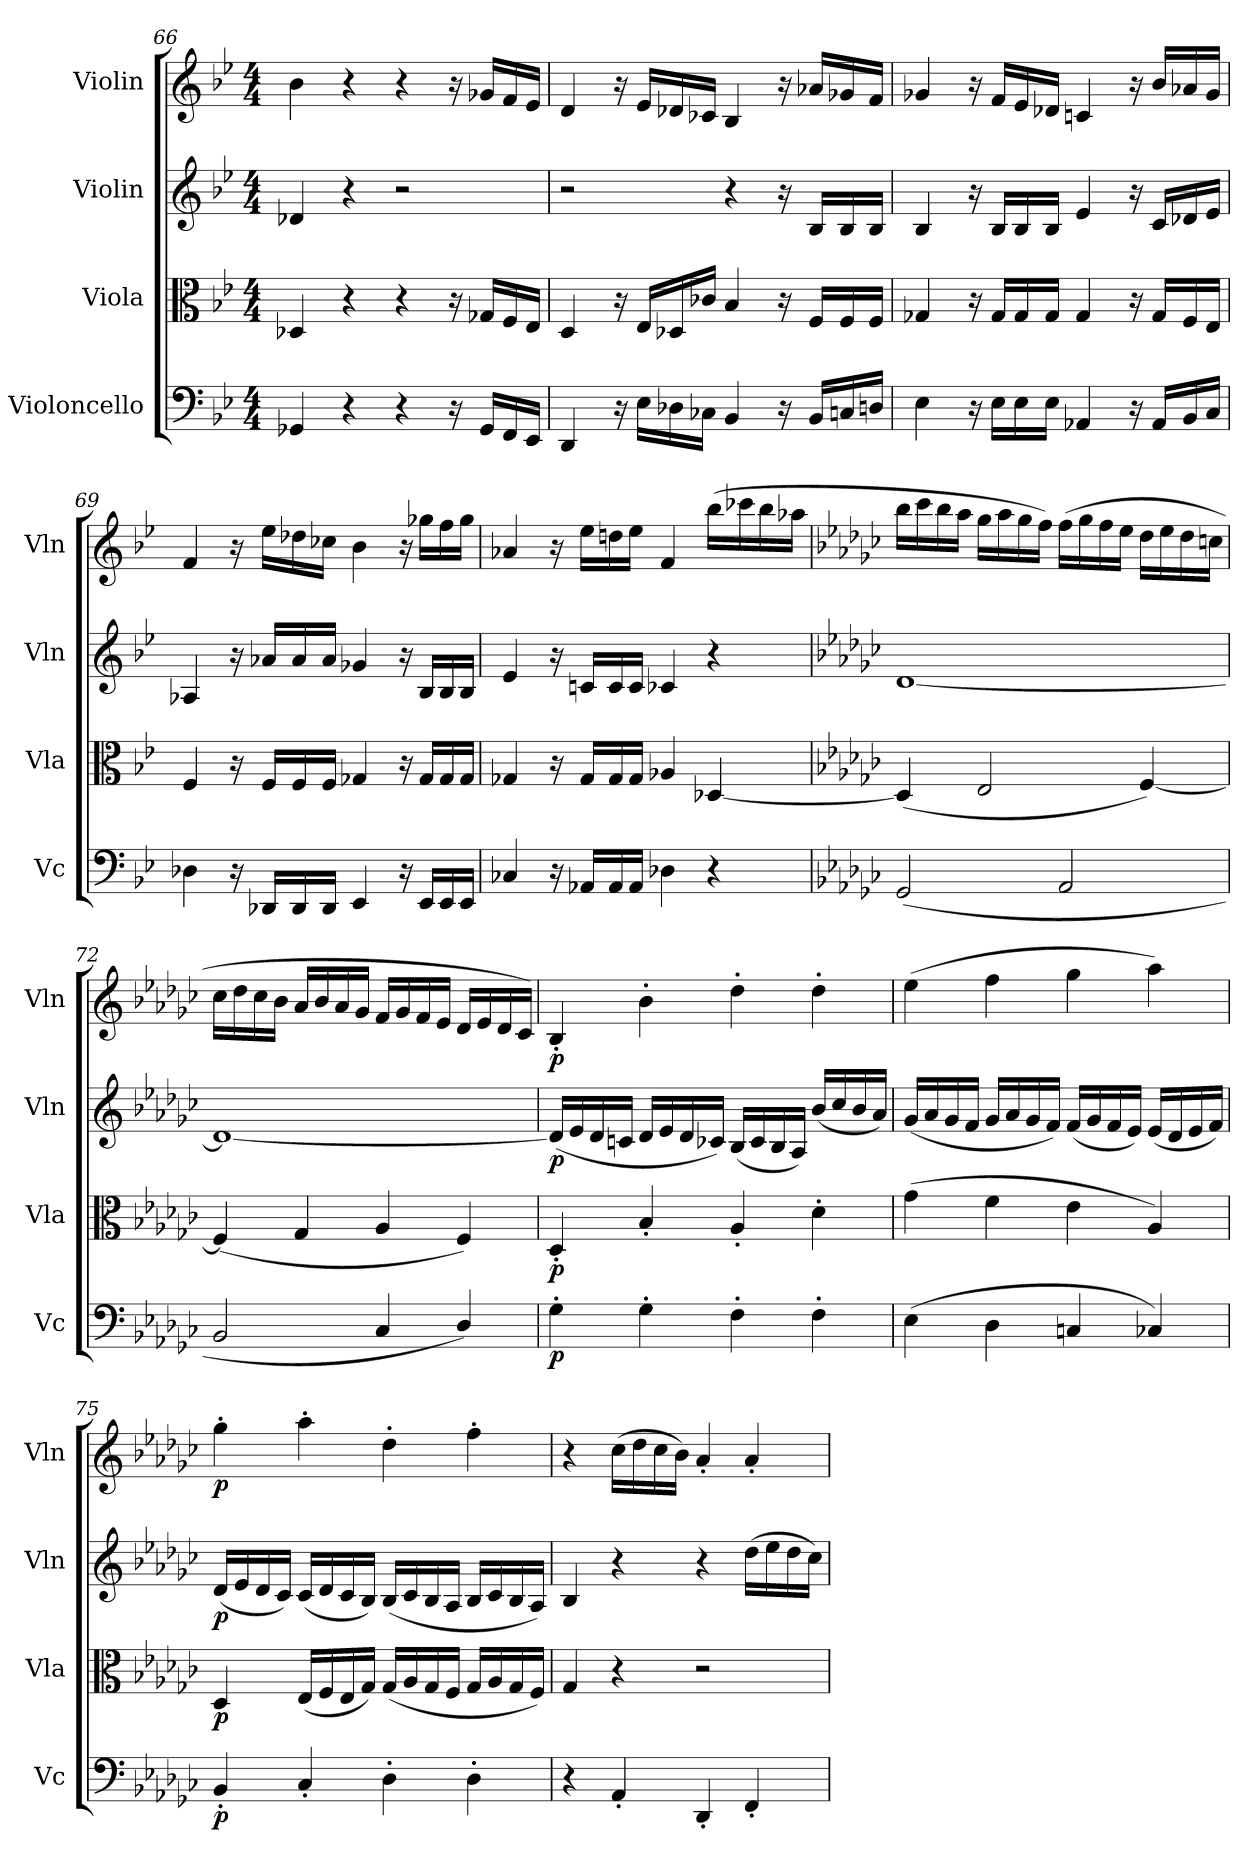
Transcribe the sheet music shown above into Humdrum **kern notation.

**kern	**dynam	**kern	**dynam	**kern	**dynam	**kern	**dynam
*part4	*part4	*part3	*part3	*part2	*part2	*part1	*part1
*staff4	*staff4	*staff3	*staff3	*staff2	*staff2	*staff1	*staff1
*I"Violoncello	*	*I"Viola	*	*I"Violin	*	*I"Violin	*
*I'Vc	*	*I'Vla	*	*I'Vln	*	*I'Vln	*
*clefF4	*	*clefC3	*	*clefG2	*	*clefG2	*
*k[b-e-]	*	*k[b-e-]	*	*k[b-e-]	*	*k[b-e-]	*
*M4/4	*	*M4/4	*	*M4/4	*	*M4/4	*
=66	=66	=66	=66	=66	=66	=66	=66
4GG-X/	.	4D-X/	.	4d-X/	.	4b-\	.
4r	.	4r	.	4r	.	4r	.
4r	.	4r	.	2r	.	4r	.
16r	.	16r	.	.	.	16r	.
16GG-/LL	.	16G-X/LL	.	.	.	16g-X/LL	.
16FF/	.	16F/	.	.	.	16f/	.
16EE-/JJ	.	16E-/JJ	.	.	.	16e-/JJ	.
=67	=67	=67	=67	=67	=67	=67	=67
4DD/	.	4D/	.	2r	.	4d/	.
16r	.	16r	.	.	.	16r	.
16E-\LL	.	16E-/LL	.	.	.	16e-/LL	.
16D-X\	.	16D-X/	.	.	.	16d-X/	.
16C-X\JJ	.	16c-X/JJ	.	.	.	16c-X/JJ	.
4BB-/	.	4B-/	.	4r	.	4B-/	.
16r	.	16r	.	16r	.	16r	.
16BB-/LL	.	16F/LL	.	16B-/LL	.	16a-X/LL	.
16Cn/	.	16F/	.	16B-/	.	16g-X/	.
16Dn/JJ	.	16F/JJ	.	16B-/JJ	.	16f/JJ	.
=68	=68	=68	=68	=68	=68	=68	=68
4E-\	.	4G-X/	.	4B-/	.	4g-X/	.
16r	.	16r	.	16r	.	16r	.
16E-\LL	.	16G-/LL	.	16B-/LL	.	16f/LL	.
16E-\	.	16G-/	.	16B-/	.	16e-/	.
16E-\JJ	.	16G-/JJ	.	16B-/JJ	.	16d-X/JJ	.
4AA-X/	.	4G-/	.	4e-/	.	4cn/	.
16r	.	16r	.	16r	.	16r	.
16AA-/LL	.	16G-/LL	.	16c/LL	.	16b-/LL	.
16BB-/	.	16F/	.	16d-X/	.	16a-X/	.
16C/JJ	.	16E-/JJ	.	16e-/JJ	.	16g-/JJ	.
=69	=69	=69	=69	=69	=69	=69	=69
4D-X\	.	4F/	.	4A-X/	.	4f/	.
16r	.	16r	.	16r	.	16r	.
16DD-X/LL	.	16F/LL	.	16a-X/LL	.	16ee-\LL	.
16DD-/	.	16F/	.	16a-/	.	16dd-X\	.
16DD-/JJ	.	16F/JJ	.	16a-/JJ	.	16cc-X\JJ	.
4EE-/	.	4G-X/	.	4g-X/	.	4b-\	.
16r	.	16r	.	16r	.	16r	.
16EE-/LL	.	16G-/LL	.	16B-/LL	.	16gg-X\LL	.
16EE-/	.	16G-/	.	16B-/	.	16ff\	.
16EE-/JJ	.	16G-/JJ	.	16B-/JJ	.	16gg-\JJ	.
=70	=70	=70	=70	=70	=70	=70	=70
4C-X/	.	4G-X/	.	4e-/	.	4a-X/	.
16r	.	16r	.	16r	.	16r	.
16AA-X/LL	.	16G-/LL	.	16cn/LL	.	16ee-\LL	.
16AA-/	.	16G-/	.	16c/	.	16ddn\	.
16AA-/JJ	.	16G-/JJ	.	16c/JJ	.	16ee-\JJ	.
4D-X\	.	4A-X/	.	4c-X/	.	4f/	.
4r	.	[4D-X/	.	4r	.	(16bb-\LL	.
.	.	.	.	.	.	16ccc-X\	.
.	.	.	.	.	.	16bb-\	.
.	.	.	.	.	.	16aa-X\JJ	.
=71	=71	=71	=71	=71	=71	=71	=71
*k[b-e-a-d-g-c-]	*	*k[b-e-a-d-g-c-]	*	*k[b-e-a-d-g-c-]	*	*k[b-e-a-d-g-c-]	*
(2GG-/	.	(4D-/]	.	[1d-	.	16bb-\LL	.
.	.	.	.	.	.	16ccc-\	.
.	.	.	.	.	.	16bb-\	.
.	.	.	.	.	.	16aa-\JJ	.
.	.	2E-/	.	.	.	16gg-\LL	.
.	.	.	.	.	.	16aa-\	.
.	.	.	.	.	.	16gg-\	.
.	.	.	.	.	.	16ff\JJ)	.
2AA-/	.	.	.	.	.	(16ff\LL	.
.	.	.	.	.	.	16gg-\	.
.	.	.	.	.	.	16ff\	.
.	.	.	.	.	.	16ee-\JJ	.
.	.	[4F/)	.	.	.	16dd-\LL	.
.	.	.	.	.	.	16ee-\	.
.	.	.	.	.	.	16dd-\	.
.	.	.	.	.	.	16ccn\JJ	.
=72	=72	=72	=72	=72	=72	=72	=72
2BB-/	.	(4F/]	.	1d-_	.	16cc-\LL	.
.	.	.	.	.	.	16dd-\	.
.	.	.	.	.	.	16cc-\	.
.	.	.	.	.	.	16b-\JJ	.
.	.	4G-/	.	.	.	16a-/LL	.
.	.	.	.	.	.	16b-/	.
.	.	.	.	.	.	16a-/	.
.	.	.	.	.	.	16g-/JJ	.
4C-/	.	4A-/	.	.	.	16f/LL	.
.	.	.	.	.	.	16g-/	.
.	.	.	.	.	.	16f/	.
.	.	.	.	.	.	16e-/JJ	.
4D-/)	.	4F/)	.	.	.	16d-/LL	.
.	.	.	.	.	.	16e-/	.
.	.	.	.	.	.	16d-/	.
.	.	.	.	.	.	16c-/JJ)	.
=73	=73	=73	=73	=73	=73	=73	=73
4G-'\	p	4D-'/	p	(16d-/LL]	p	4B-'/	p
.	.	.	.	16e-/	.	.	.
.	.	.	.	16d-/	.	.	.
.	.	.	.	16cn/JJ	.	.	.
4G-'\	.	4B-'/	.	16d-/LL	.	4b-'\	.
.	.	.	.	16e-/	.	.	.
.	.	.	.	16d-/	.	.	.
.	.	.	.	16c-X/JJ)	.	.	.
4F'\	.	4A-'/	.	(16B-/LL	.	4dd-'\	.
.	.	.	.	16c-/	.	.	.
.	.	.	.	16B-/	.	.	.
.	.	.	.	16A-/JJ)	.	.	.
4F'\	.	4d-'\	.	(16b-/LL	.	4dd-'\	.
.	.	.	.	16cc-/	.	.	.
.	.	.	.	16b-/	.	.	.
.	.	.	.	16a-/JJ)	.	.	.
=74	=74	=74	=74	=74	=74	=74	=74
(4E-\	.	(4g-\	.	(16g-/LL	.	(4ee-\	.
.	.	.	.	16a-/	.	.	.
.	.	.	.	16g-/	.	.	.
.	.	.	.	16f/JJ	.	.	.
4D-\	.	4f\	.	16g-/LL	.	4ff\	.
.	.	.	.	16a-/	.	.	.
.	.	.	.	16g-/	.	.	.
.	.	.	.	16f/JJ)	.	.	.
4Cn/	.	4e-\	.	(16f/LL	.	4gg-\	.
.	.	.	.	16g-/	.	.	.
.	.	.	.	16f/	.	.	.
.	.	.	.	16e-/JJ)	.	.	.
4C-X/)	.	4A-/)	.	(16e-/LL	.	4aa-\)	.
.	.	.	.	16d-/	.	.	.
.	.	.	.	16e-/	.	.	.
.	.	.	.	16f/JJ)	.	.	.
=75	=75	=75	=75	=75	=75	=75	=75
4BB-'/	p	4D-/	p	(16d-/LL	p	4gg-'\	p
.	.	.	.	16e-/	.	.	.
.	.	.	.	16d-/	.	.	.
.	.	.	.	16c-/JJ)	.	.	.
4C-'/	.	(16E-/LL	.	(16c-/LL	.	4aa-'\	.
.	.	16F/	.	16d-/	.	.	.
.	.	16E-/	.	16c-/	.	.	.
.	.	16G-/JJ)	.	16B-/JJ)	.	.	.
4D-'\	.	(16G-/LL	.	(16B-/LL	.	4dd-'\	.
.	.	16A-/	.	16c-/	.	.	.
.	.	16G-/	.	16B-/	.	.	.
.	.	16F/JJ	.	16A-/JJ	.	.	.
4D-'\	.	16G-/LL	.	16B-/LL	.	4ff'\	.
.	.	16A-/	.	16c-/	.	.	.
.	.	16G-/	.	16B-/	.	.	.
.	.	16F/JJ)	.	16A-/JJ)	.	.	.
=76	=76	=76	=76	=76	=76	=76	=76
4r	.	4G-/	.	4B-/	.	4r	.
4AA-'/	.	4r	.	4r	.	(16cc-\LL	.
.	.	.	.	.	.	16dd-\	.
.	.	.	.	.	.	16cc-\	.
.	.	.	.	.	.	16b-\JJ)	.
4DD-'/	.	2r	.	4r	.	4a-'/	.
4FF'/	.	.	.	(16dd-\LL	.	4a-'/	.
.	.	.	.	16ee-\	.	.	.
.	.	.	.	16dd-\	.	.	.
.	.	.	.	16cc-\JJ)	.	.	.
=	=	=	=	=	=	=	=
*-	*-	*-	*-	*-	*-	*-	*-
